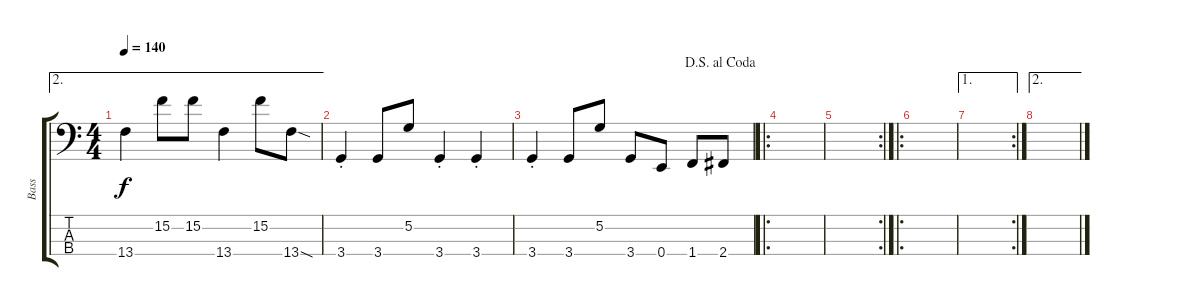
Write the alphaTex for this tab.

\track ("Bass" "Bass") {instrument electricbasspick}
\staff {score tabs}
\tuning (G2 D2 A1 E1) {hide}
\ae 2
\ts (4 4)
\tempo 140
\clef f4
\ks c
13.4.4{dy f} 15.2.8 15.2.8 13.4.4 15.2.8 13.4{sod}.8 |
3.4{st}.4 3.4.8 5.2.8 3.4{st}.4 3.4{st}.4 |
\jump dalsegnoalcoda
3.4{st}.4 3.4.8 5.2.8 3.4.8 0.4.8 1.4.8 2.4.8 |
\ro
|
\rc 2
|
\ro
|
\ae 1
\rc 2
|
\ae 2
